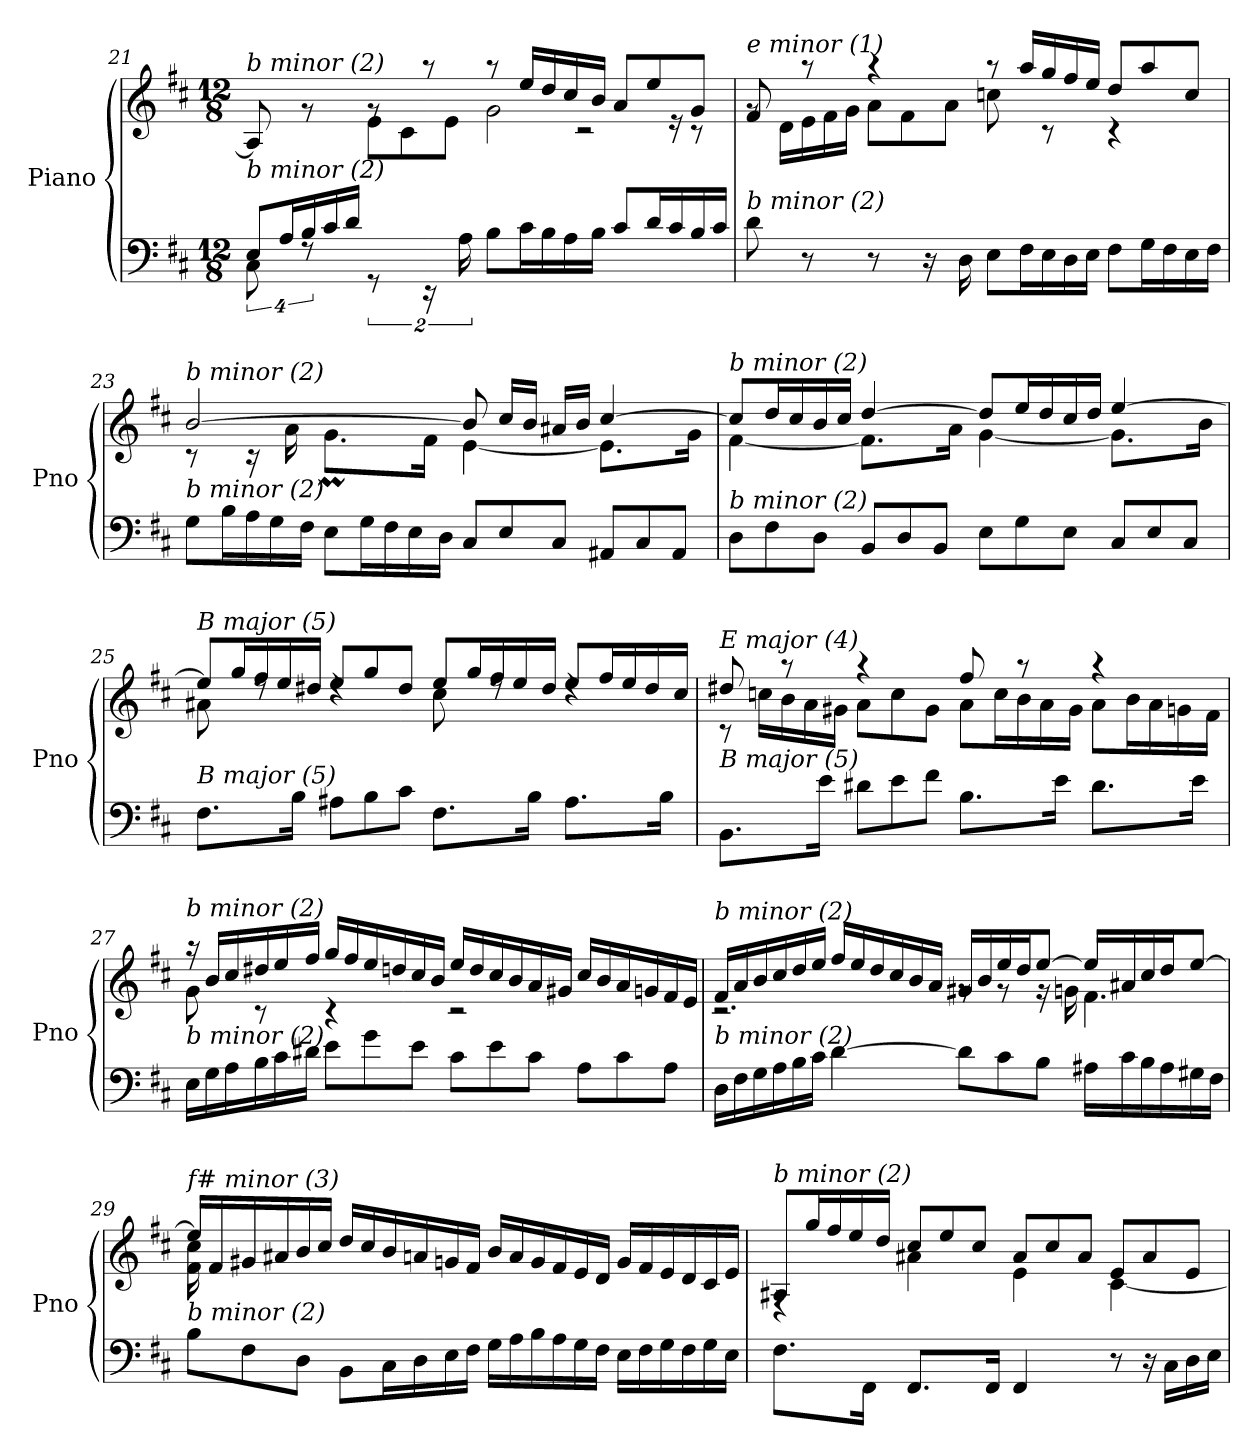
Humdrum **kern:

**kern	**kern
*part1	*part1
*staff2	*staff1
*I"Piano	*
*I'Pno	*
*clefF4	*clefG2
*k[f#c#]	*k[f#c#]
*D:	*D:
*M12/8	*M12/8
=21	=21
*^	*
*	*	*Xtuplet
*	*	*^
!	!	!LO:TX:i:t=b minor (2)	!
!LO:TX:i:t=b minor (2)	!	!	!
8E/L	16%3C#\	16%3A/]	8%3ryy
16A/L	.	.	.
16B/	16%3rF	16%3rg	.
16c#/	.	.	.
16d/JJ	.	.	.
16%3rGG	8%3rEEyy	16%3rg	8e\L
.	.	.	8c#\
32%3rEE	.	16%3raa	.
.	.	.	8e\J
32%3A\	.	.	.
8B\L	8%3rEEyy	8raa	32%9g\
16c#\L	.	16ee/LL	.
16B\	.	16dd/	.
16A\	.	16cc#/	.
.	.	.	32%9rc
16B\JJ	.	16b/JJ	.
8c#/L	8%3rEEyy	8a/L	.
16d/L	.	8ee/	.
16c#/	.	.	16r
16B/	.	8g/J	8r
16c#/JJ	.	.	.
*v	*v	*	*
!!LO:LB:g=z	!!
=22	=22	=22
*Xtuplet	*	*
!	!LO:TX:i:t=e minor (1)	!
!LO:TX:i:t=b minor (2)	!	!
16%3d\	16%3f#/	8rg
.	.	16d\LL
16%3r	16%3raa	16e\
.	.	16f#\
.	.	16g\JJ
16%3r	8%3raa	8a\L
.	.	8f#\
32%3r	.	.
.	.	8a\J
32%3D\	.	.
8E\L	8raa	16%3ccn\
16F#\L	16aa/LL	.
16E\	16gg/	16%3rc
16D\	16ff#/	.
16E\JJ	16ee/JJ	.
8F#\L	8dd/L	8%3rc
16G\L	8aa/	.
16F#\	.	.
16E\	8cc/J	.
16F#\JJ	.	.
=23	=23	=23
!	!LO:TX:i:t=b minor (2)	!
!LO:TX:i:t=b minor (2)	!	!
8G\L	[4%3b/	16%3rc
16B\L	.	.
16A\	.	32%3rc
16G\	.	.
.	.	32%3a\
16F#\JJ	.	.
8E\L	.	16%3.gM\L
16G\L	.	.
16F#\	.	.
16E\	.	.
.	.	32%3f#\Jk
16D\JJ	.	.
8C#/L	8b/]	[8%3e\
8E/	16cc#/LL	.
.	16b/JJ	.
8C#/J	16a#X/LL	.
.	16b/JJ	.
8AA#X/L	[8%3cc#/	16%3.e\L]
8C#/	.	.
8AA#/J	.	.
.	.	32%3g\Jk
!!LO:PB:g=z	!!
=24	=24	=24
!	!LO:TX:i:t=b minor (2)	!
!LO:TX:i:t=b minor (2)	!	!
8D\L	8cc#/L]	[8%3f#\
8F#\	16dd/L	.
.	16cc#/	.
8D\J	16b/	.
.	16cc#/JJ	.
8BB/L	[8%3dd/	16%3.f#\L]
8D/	.	.
8BB/J	.	.
.	.	32%3a\Jk
8E\L	8dd/L]	[8%3g\
8G\	16ee/L	.
.	16dd/	.
8E\J	16cc#/	.
.	16dd/JJ	.
8C#/L	[8%3ee/	16%3.g\L]
8E/	.	.
8C#/J	.	.
.	.	32%3b\Jk
=25	=25	=25
!	!LO:TX:i:t=B major (5)	!
!LO:TX:i:t=B major (5)	!	!
16%3.F#\L	8ee/L]	16%3a#X\
.	16gg/L	.
.	16ff#/	16%3rdd
.	16ee/	.
32%3B\Jk	.	.
.	16dd#X/JJ	.
8A#X\L	8ee/L	8%3rdd
8B\	8gg/	.
8c#\J	8dd#/J	.
16%3.F#\L	8ee/L	16%3cc#\
.	16gg/L	.
.	16ff#/	16%3rdd
.	16ee/	.
32%3B\Jk	.	.
.	16dd#/JJ	.
16%3.A#\L	8ee/L	8%3rdd
.	16ff#/L	.
.	16ee/	.
.	16dd#/	.
32%3B\Jk	.	.
.	16cc#/JJ	.
!!LO:LB:g=z	!!
=26	=26	=26
!	!LO:TX:i:t=E major (4)	!
!LO:TX:i:t=B major (5)	!	!
16%3.BB\L	16%3dd#X/	8rc
.	.	16ccn\LL
.	16%3raa	16b\
.	.	16a\
32%3e\Jk	.	.
.	.	16g#X\JJ
8d#X\L	8%3raa	8a\L
8e\	.	8cc\
8f#\J	.	8g#\J
16%3.B\L	16%3ff#/	8a\L
.	.	16cc\L
.	16%3raa	16b\
.	.	16a\
32%3e\Jk	.	.
.	.	16g#\JJ
16%3.d#\L	8%3raa	8a\L
.	.	16b\L
.	.	16a\
.	.	16gn\
32%3e\Jk	.	.
.	.	16f#\JJ
!!LO:LB:g=z	!!
=27	=27	=27
!	!LO:TX:i:t=b minor (2)	!
!LO:TX:i:t=b minor (2)	!	!
16E\LL	16raa	16%3g\
16G\	16b/LL	.
16A\	16cc#/	.
16B\	16dd#X/	16%3rc
16c#\	16ee/	.
16d#X\JJ	16ff#/JJ	.
8e\L	16gg/LL	8%3rc
.	16ff#/	.
8g\	16ee/	.
.	16ddn/	.
8e\J	16cc#/	.
.	16b/JJ	.
8c#\L	16ee/LL	4%3rc
.	16dd/	.
8e\	16cc#/	.
.	16b/	.
8c#\J	16a/	.
.	16g#X/JJ	.
8A\L	16cc#/LL	.
.	16b/	.
8c#\	16a/	.
.	16gn/	.
8A\J	16f#/	.
.	16e/JJ	.
!!LO:LB:g=z	!!
=28	=28	=28
!	!LO:TX:i:t=b minor (2)	!
!LO:TX:i:t=b minor (2)	!	!
16D\LL	16f#/LL	2.rc
16F#\	16a/	.
16G\	16b/	.
16A\	16cc#/	.
16B\	16dd/	.
16c#\JJ	16ee/JJ	.
[8%3d\	16ff#/LL	.
.	16ee/	.
.	16dd/	.
.	16cc#/	.
.	16b/	.
.	16a/JJ	.
8d\L]	16g#X/LL	8rg
.	16b/	.
8c#\	16ee/	8rg
.	16dd/J	.
8B\J	[8ee/J	16rg
.	.	16gn\
16A#X\LL	16ee/LL]	4.f#\
16c#\	16a#X/	.
16B\	16cc#/	.
16A#\	16dd/J	.
16G#X\	[8ee/J	.
16F#\JJ	.	.
!!LO:LB:g=z	!!
=29	=29	=29
*^	*	*
!	!	!LO:TX:i:t=f# minor (3)	!
!LO:TX:i:t=b minor (2)	!	!	!
16ryy	8B\L	16ee/LL]	16f#\ 16cc#\
1ryy	.	16f#/	1ryy
.	8F#\	16g#X/	.
.	.	16a#X/	.
.	8D\J	16b/	.
.	.	16cc#/JJ	.
.	8BB\L	16dd/LL	.
.	.	16cc#/	.
.	16C#\L	16b/	.
.	16D\	16an/	.
.	16E\	16gn/	.
.	16F#\JJ	16f#/JJ	.
.	16G\LL	16b/LL	.
.	16A\	16a/	.
.	16B\	16g/	.
.	16A\	16f#/	.
.	16G\	16e/	.
4..ryy	16F#\JJ	16d/JJ	4..ryy
.	16E\LL	16g/LL	.
.	16F#\	16f#/	.
.	16G\	16e/	.
.	16F#\	16d/	.
.	16G\	16c#/	.
.	16E\JJ	16e/JJ	.
!!LO:PB:g=z	!!
=30	=30	=30	=30
!	!	!LO:TX:i:t=b minor (2)	!
!LO:TX:i:t=b minor (2)	!	!	!
*v	*v	*	*
16%3.F#\L	8A#X/L	8%3rF
.	16gg/L	.
.	16ff#/	.
.	16ee/	.
32%3FF#\Jk	.	.
.	16dd/JJ	.
16%3.FF#/L	8cc#/L	8%3a#X\
.	8ee/	.
.	8cc#/J	.
32%3FF#/Jk	.	.
8%3FF#/	8a#/L	8%3e\
.	8cc#/	.
.	8a#/J	.
8r	8e/L	[8%3c#\
16r	8a#/	.
16C#\LL	.	.
16D\	8e/J	.
16E\JJ	.	.
*	*v	*v
=	=
*-	*-
